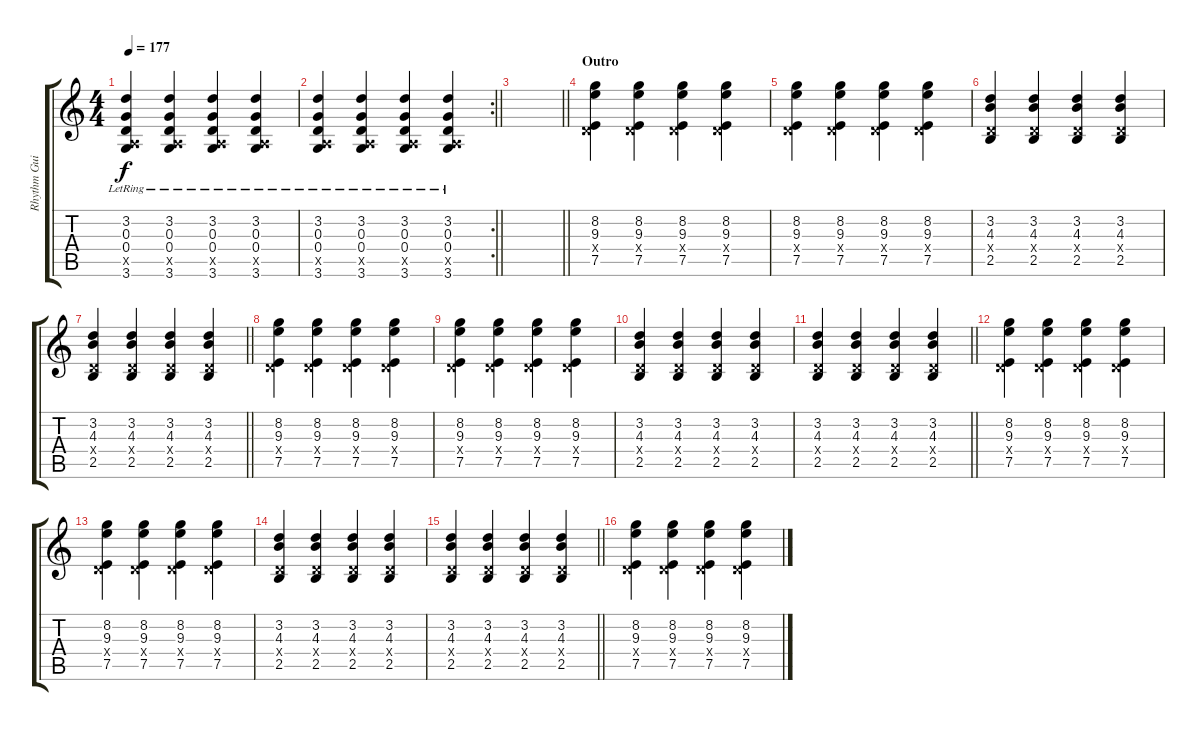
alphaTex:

\track ("Rhythm Guitar" "Rhythm Gui") {instrument electricguitarmuted}
\staff {score tabs}
\tuning (E4 B3 G3 D3 A2 E2) {hide}
\ts (4 4)
\tempo 177
\clef g2
\ks c
(3.2{lr} 0.3{lr} 0.4{lr} 0.5{x} 3.6{lr}).4{dy f} (3.2{lr} 0.3{lr} 0.4{lr} 0.5{x} 3.6{lr}).4 (3.2{lr} 0.3{lr} 0.4{lr} 0.5{x} 3.6{lr}).4 (3.2{lr} 0.3{lr} 0.4{lr} 0.5{x} 3.6{lr}).4 |
\rc 2
\barLineRight lightlight
(3.2{lr} 0.3{lr} 0.4{lr} 0.5{x} 3.6{lr}).4 (3.2{lr} 0.3{lr} 0.4{lr} 0.5{x} 3.6{lr}).4 (3.2{lr} 0.3{lr} 0.4{lr} 0.5{x} 3.6{lr}).4 (3.2{lr} 0.3{lr} 0.4{lr} 0.5{x} 3.6{lr}).4 |
\barLineRight lightlight
|
\section ("" "Outro")
(8.2 9.3 0.4{x} 7.5).4 (8.2 9.3 0.4{x} 7.5).4 (8.2 9.3 0.4{x} 7.5).4 (8.2 9.3 0.4{x} 7.5).4 |
(8.2 9.3 0.4{x} 7.5).4 (8.2 9.3 0.4{x} 7.5).4 (8.2 9.3 0.4{x} 7.5).4 (8.2 9.3 0.4{x} 7.5).4 |
(3.2 4.3 0.4{x} 2.5).4 (3.2 4.3 0.4{x} 2.5).4 (3.2 4.3 0.4{x} 2.5).4 (3.2 4.3 0.4{x} 2.5).4 |
\barLineRight lightlight
(3.2 4.3 0.4{x} 2.5).4 (3.2 4.3 0.4{x} 2.5).4 (3.2 4.3 0.4{x} 2.5).4 (3.2 4.3 0.4{x} 2.5).4 |
(8.2 9.3 0.4{x} 7.5).4 (8.2 9.3 0.4{x} 7.5).4 (8.2 9.3 0.4{x} 7.5).4 (8.2 9.3 0.4{x} 7.5).4 |
(8.2 9.3 0.4{x} 7.5).4 (8.2 9.3 0.4{x} 7.5).4 (8.2 9.3 0.4{x} 7.5).4 (8.2 9.3 0.4{x} 7.5).4 |
(3.2 4.3 0.4{x} 2.5).4 (3.2 4.3 0.4{x} 2.5).4 (3.2 4.3 0.4{x} 2.5).4 (3.2 4.3 0.4{x} 2.5).4 |
\barLineRight lightlight
(3.2 4.3 0.4{x} 2.5).4 (3.2 4.3 0.4{x} 2.5).4 (3.2 4.3 0.4{x} 2.5).4 (3.2 4.3 0.4{x} 2.5).4 |
(8.2 9.3 0.4{x} 7.5).4 (8.2 9.3 0.4{x} 7.5).4 (8.2 9.3 0.4{x} 7.5).4 (8.2 9.3 0.4{x} 7.5).4 |
(8.2 9.3 0.4{x} 7.5).4 (8.2 9.3 0.4{x} 7.5).4 (8.2 9.3 0.4{x} 7.5).4 (8.2 9.3 0.4{x} 7.5).4 |
(3.2 4.3 0.4{x} 2.5).4 (3.2 4.3 0.4{x} 2.5).4 (3.2 4.3 0.4{x} 2.5).4 (3.2 4.3 0.4{x} 2.5).4 |
\barLineRight lightlight
(3.2 4.3 0.4{x} 2.5).4 (3.2 4.3 0.4{x} 2.5).4 (3.2 4.3 0.4{x} 2.5).4 (3.2 4.3 0.4{x} 2.5).4 |
(8.2 9.3 0.4{x} 7.5).4 (8.2 9.3 0.4{x} 7.5).4 (8.2 9.3 0.4{x} 7.5).4 (8.2 9.3 0.4{x} 7.5).4
